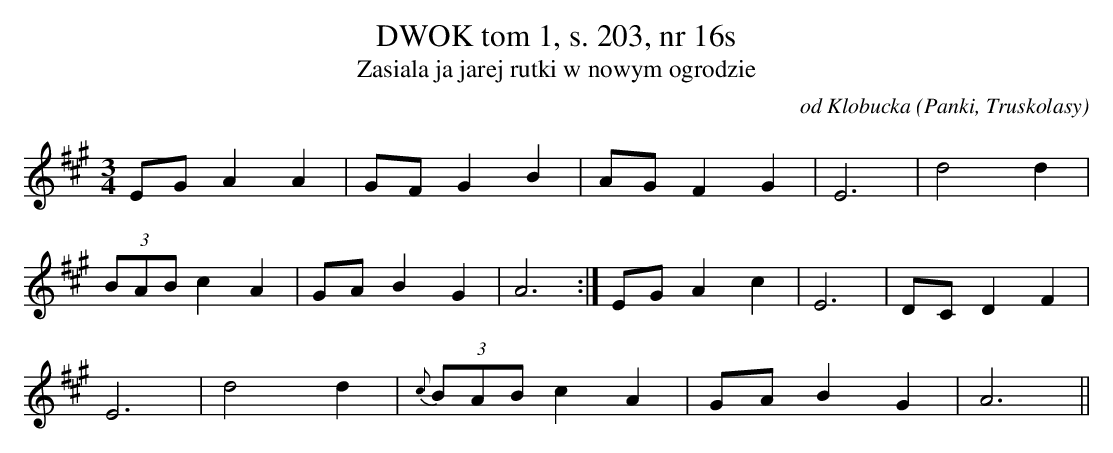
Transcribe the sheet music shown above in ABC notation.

X:1
T:DWOK tom 1, s. 203, nr 16s
T:Zasiala ja jarej rutki w nowym ogrodzie
O:od Klobucka (Panki, Truskolasy)
M:3/4
L:1/8
K:A
EGA2A2 | GFG2B2 | AGF2G2 | E6 |d4d2 |
 (3BABc2A2 | GAB2G2 | A6:| EG A2c2| E6 | DCD2F2 |
E6 | d4d2| {c}(3BAB c2A2| GAB2G2| A6||
